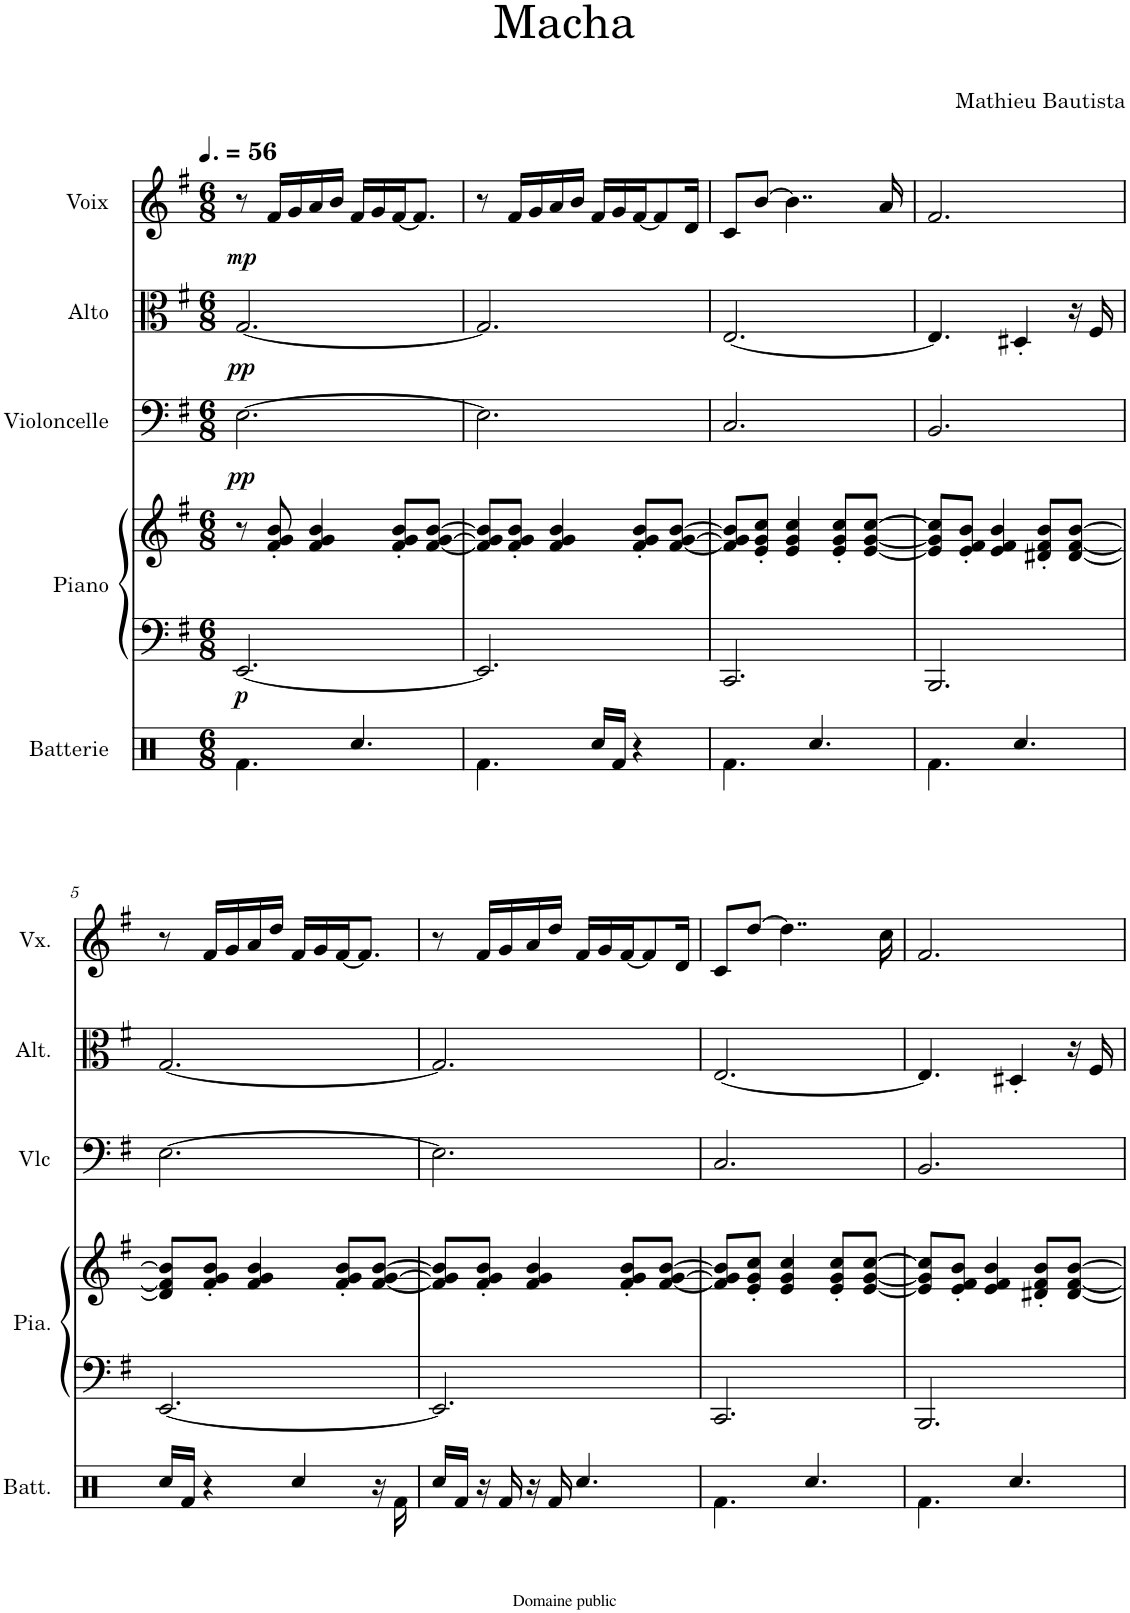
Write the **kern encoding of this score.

**kern	**kern	**kern	**dynam	**kern	**dynam	**kern	**dynam	**kern	**dynam
*part5	*part4	*part4	*part4	*part3	*part3	*part2	*part2	*part1	*part1
*staff6	*staff5	*staff4	*staff4/5	*staff3	*staff3	*staff2	*staff2	*staff1	*staff1
*I"Batterie	*I"Piano	*	*	*I"Violoncelle	*	*I"Alto	*	*I"Voix	*
*I'Batt.	*I'Pia.	*	*	*I'Vlc	*	*I'Alt.	*	*I'Vx.	*
*clefX	*clefF4	*clefG2	*	*clefF4	*	*clefC3	*	*clefG2	*
*k[]	*k[f#]	*k[f#]	*	*k[f#]	*	*k[f#]	*	*k[f#]	*
*M6/8	*M6/8	*M6/8	*	*M6/8	*	*M6/8	*	*M6/8	*
*MM84	*MM84	*MM84	*	*MM84	*	*MM84	*	*MM84	*
=1	=1	=1	=1	=1	=1	=1	=1	=1	=1
!	!	!	!LO:DY:b=2	!	!LO:DY:b	!	!LO:DY:b	!	!LO:DY:b
4.Rf\	[2.EE/	8r	p	[2.E\	pp	[2.G/	pp	8r	mp
.	.	8f#/' 8g/' 8b/'	.	.	.	.	.	16f#/LL	.
.	.	.	.	.	.	.	.	16g/	.
.	.	4f#/ 4g/ 4b/	.	.	.	.	.	16a/	.
.	.	.	.	.	.	.	.	16b/JJ	.
4.Rcc/	.	.	.	.	.	.	.	16f#/LL	.
.	.	.	.	.	.	.	.	16g/	.
.	.	8f#/' 8g/' 8b/'L	.	.	.	.	.	[16f#/J	.
.	.	.	.	.	.	.	.	8.f#/J]	.
.	.	[8f#/ [8g/ [8b/J	.	.	.	.	.	.	.
=2	=2	=2	=2	=2	=2	=2	=2	=2	=2
4.Rf\	2.EE/]	8f#/] 8g/] 8b/]L	.	2.E\]	.	2.G/]	.	8r	.
.	.	8f#/' 8g/' 8b/'J	.	.	.	.	.	16f#/LL	.
.	.	.	.	.	.	.	.	16g/	.
.	.	4f#/ 4g/ 4b/	.	.	.	.	.	16a/	.
.	.	.	.	.	.	.	.	16b/JJ	.
16Rcc/LL	.	.	.	.	.	.	.	16f#/LL	.
16Rf/JJ	.	.	.	.	.	.	.	16g/	.
4r	.	8f#/' 8g/' 8b/'L	.	.	.	.	.	[16f#/J	.
.	.	.	.	.	.	.	.	8f#/]	.
.	.	[8f#/ [8g/ [8b/J	.	.	.	.	.	.	.
.	.	.	.	.	.	.	.	16d/Jk	.
=3	=3	=3	=3	=3	=3	=3	=3	=3	=3
4.Rf\	2.CC/	8f#/] 8g/] 8b/]L	.	2.C/	.	[2.E/	.	8c/L	.
.	.	8e/' 8g/' 8cc/'J	.	.	.	.	.	[8b/J	.
.	.	4e/ 4g/ 4cc/	.	.	.	.	.	4..b\]	.
4.Rcc/	.	.	.	.	.	.	.	.	.
.	.	8e/' 8g/' 8cc/'L	.	.	.	.	.	.	.
.	.	[8e/ [8g/ [8cc/J	.	.	.	.	.	.	.
.	.	.	.	.	.	.	.	16a/	.
=4	=4	=4	=4	=4	=4	=4	=4	=4	=4
4.Rf\	2.BBB/	8e/] 8g/] 8cc/]L	.	2.BB/	.	4.E/]	.	2.f#/	.
.	.	8e/' 8f#/' 8b/'J	.	.	.	.	.	.	.
.	.	4e/ 4f#/ 4b/	.	.	.	.	.	.	.
4.Rcc/	.	.	.	.	.	4D#X'/	.	.	.
.	.	8d#X/' 8f#/' 8b/'L	.	.	.	.	.	.	.
.	.	[8d#/ [8f#/ [8b/J	.	.	.	16r	.	.	.
.	.	.	.	.	.	16F#/	.	.	.
!!LO:LB:g=z
=5	=5	=5	=5	=5	=5	=5	=5	=5	=5
16Rcc/LL	[2.EE/	8d#/] 8f#/] 8b/]L	.	[2.E\	.	[2.G/	.	8r	.
16Rf/JJ	.	.	.	.	.	.	.	.	.
4r	.	8f#/' 8g/' 8b/'J	.	.	.	.	.	16f#/LL	.
.	.	.	.	.	.	.	.	16g/	.
.	.	4f#/ 4g/ 4b/	.	.	.	.	.	16a/	.
.	.	.	.	.	.	.	.	16dd/JJ	.
4Rcc/	.	.	.	.	.	.	.	16f#/LL	.
.	.	.	.	.	.	.	.	16g/	.
.	.	8f#/' 8g/' 8b/'L	.	.	.	.	.	[16f#/J	.
.	.	.	.	.	.	.	.	8.f#/J]	.
16r	.	[8f#/ [8g/ [8b/J	.	.	.	.	.	.	.
16Rf\	.	.	.	.	.	.	.	.	.
=6	=6	=6	=6	=6	=6	=6	=6	=6	=6
16Rcc/LL	2.EE/]	8f#/] 8g/] 8b/]L	.	2.E\]	.	2.G/]	.	8r	.
16Rf/JJ	.	.	.	.	.	.	.	.	.
16r	.	8f#/' 8g/' 8b/'J	.	.	.	.	.	16f#/LL	.
16Rf/	.	.	.	.	.	.	.	16g/	.
16r	.	4f#/ 4g/ 4b/	.	.	.	.	.	16a/	.
16Rf/	.	.	.	.	.	.	.	16dd/JJ	.
4.Rcc/	.	.	.	.	.	.	.	16f#/LL	.
.	.	.	.	.	.	.	.	16g/	.
.	.	8f#/' 8g/' 8b/'L	.	.	.	.	.	[16f#/J	.
.	.	.	.	.	.	.	.	8f#/]	.
.	.	[8f#/ [8g/ [8b/J	.	.	.	.	.	.	.
.	.	.	.	.	.	.	.	16d/Jk	.
=7	=7	=7	=7	=7	=7	=7	=7	=7	=7
4.Rf\	2.CC/	8f#/] 8g/] 8b/]L	.	2.C/	.	[2.E/	.	8c/L	.
.	.	8e/' 8g/' 8cc/'J	.	.	.	.	.	[8dd/J	.
.	.	4e/ 4g/ 4cc/	.	.	.	.	.	4..dd\]	.
4.Rcc/	.	.	.	.	.	.	.	.	.
.	.	8e/' 8g/' 8cc/'L	.	.	.	.	.	.	.
.	.	[8e/ [8g/ [8cc/J	.	.	.	.	.	.	.
.	.	.	.	.	.	.	.	16cc\	.
=8	=8	=8	=8	=8	=8	=8	=8	=8	=8
4.Rf\	2.BBB/	8e/] 8g/] 8cc/]L	.	2.BB/	.	4.E/]	.	2.f#/	.
.	.	8e/' 8f#/' 8b/'J	.	.	.	.	.	.	.
.	.	4e/ 4f#/ 4b/	.	.	.	.	.	.	.
4.Rcc/	.	.	.	.	.	4D#X'/	.	.	.
.	.	8d#X/' 8f#/' 8b/'L	.	.	.	.	.	.	.
.	.	[8d#/ [8f#/ [8b/J	.	.	.	16r	.	.	.
.	.	.	.	.	.	16F#/	.	.	.
=	=	=	=	=	=	=	=	=	=
*-	*-	*-	*-	*-	*-	*-	*-	*-	*-
